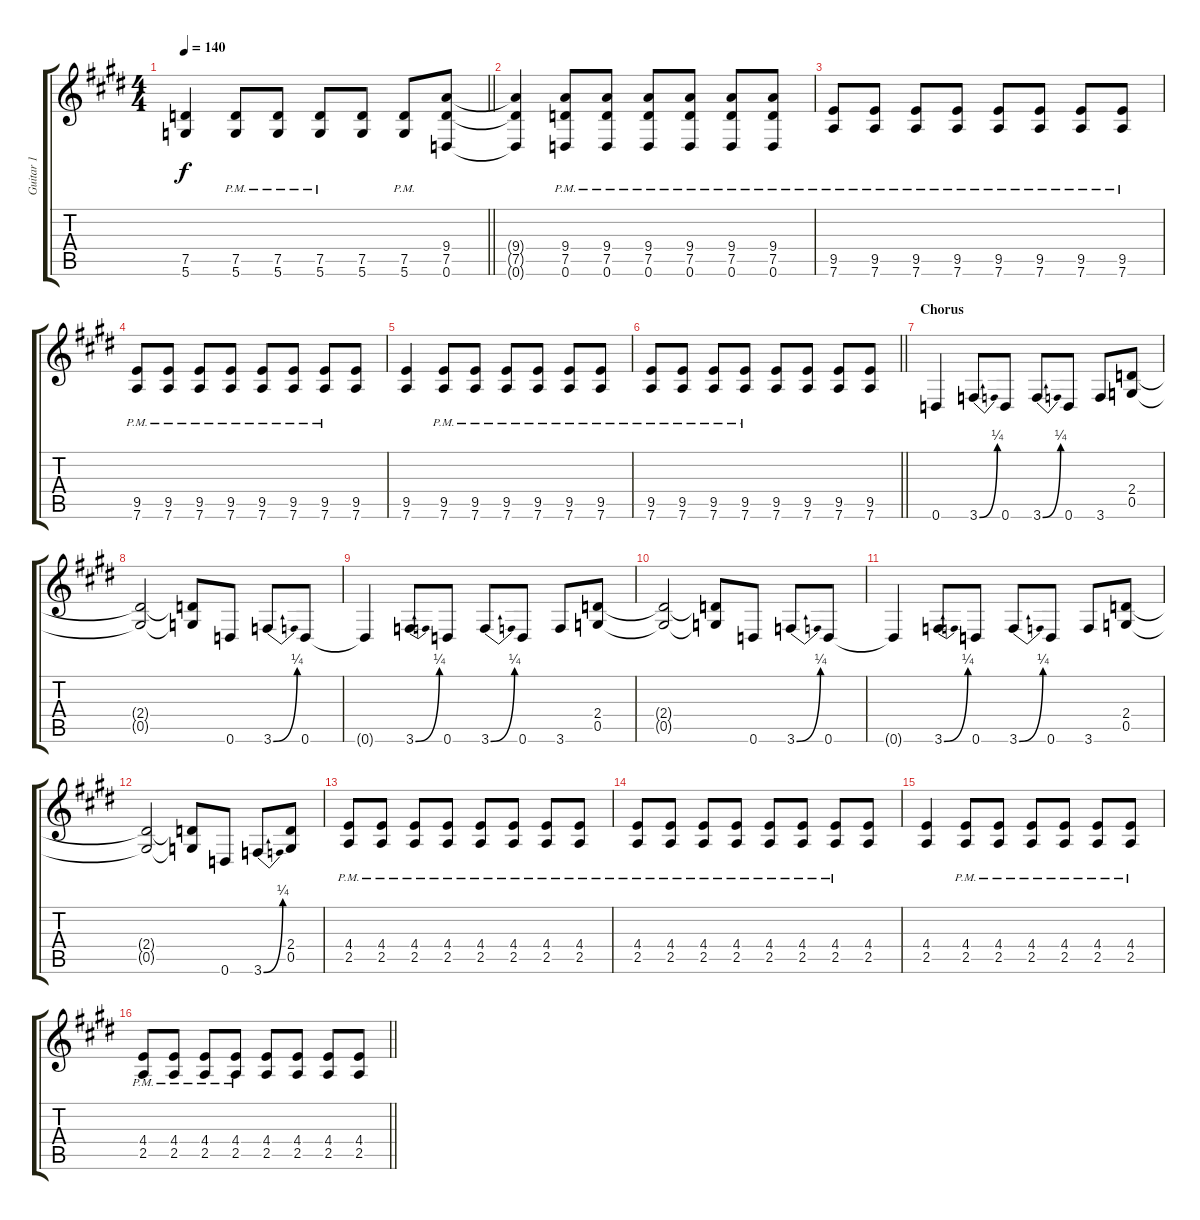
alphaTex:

\track ("Guitar 1" "Guitar 1") {instrument distortionguitar}
\staff {score tabs}
\tuning (D4 A3 F3 C3 G2 D2) {hide}
\ts (4 4)
\tempo 140
\clef g2
\barLineRight lightlight
\ks c#minor
(7.5 5.6).4{dy f} (7.5{pm} 5.6{pm}).8 (7.5{pm} 5.6{pm}).8 (7.5{pm} 5.6{pm}).8 (7.5 5.6).8 (7.5{pm} 5.6{pm}).8 (9.4 7.5 0.6).8 |
(9.4{t} 7.5{t} 0.6{t}).4 (9.4{pm} 7.5{pm} 0.6{pm}).8 (9.4{pm} 7.5{pm} 0.6{pm}).8 (9.4{pm} 7.5{pm} 0.6{pm}).8 (9.4{pm} 7.5{pm} 0.6{pm}).8 (9.4{pm} 7.5{pm} 0.6{pm}).8 (9.4{pm} 7.5{pm} 0.6{pm}).8 |
(9.5{pm} 7.6{pm}).8 (9.5{pm} 7.6{pm}).8 (9.5{pm} 7.6{pm}).8 (9.5{pm} 7.6{pm}).8 (9.5{pm} 7.6{pm}).8 (9.5{pm} 7.6{pm}).8 (9.5{pm} 7.6{pm}).8 (9.5{pm} 7.6{pm}).8 |
(9.5{pm} 7.6{pm}).8 (9.5{pm} 7.6{pm}).8 (9.5{pm} 7.6{pm}).8 (9.5{pm} 7.6{pm}).8 (9.5{pm} 7.6{pm}).8 (9.5{pm} 7.6{pm}).8 (9.5{pm} 7.6{pm}).8 (9.5 7.6).8 |
(9.5 7.6).4 (9.5{pm} 7.6{pm}).8 (9.5{pm} 7.6{pm}).8 (9.5{pm} 7.6{pm}).8 (9.5{pm} 7.6{pm}).8 (9.5{pm} 7.6{pm}).8 (9.5{pm} 7.6{pm}).8 |
\barLineRight lightlight
(9.5{pm} 7.6{pm}).8 (9.5{pm} 7.6{pm}).8 (9.5{pm} 7.6{pm}).8 (9.5{pm} 7.6{pm}).8 (9.5 7.6).8 (9.5 7.6).8 (9.5 7.6).8 (9.5 7.6).8 |
\section ("" "Chorus")
0.6.4 3.6{be (bend 0 0 60 1)}.8 0.6.8 3.6{be (bend 0 0 60 1)}.8 0.6.8 3.6.8 (2.4 0.5).8 |
\ks e
(2.4{t} 0.5{t}).2 (2.4{t} 0.5{t}).8 0.6.8 3.6{be (bend 0 0 60 1)}.8 0.6.8 |
\ks c#minor
0.6{t}.4 3.6{be (bend 0 0 60 1)}.8 0.6.8 3.6{be (bend 0 0 60 1)}.8 0.6.8 3.6.8 (2.4 0.5).8 |
\ks e
(2.4{t} 0.5{t}).2 (2.4{t} 0.5{t}).8 0.6.8 3.6{be (bend 0 0 60 1)}.8 0.6.8 |
\ks c#minor
0.6{t}.4 3.6{be (bend 0 0 60 1)}.8 0.6.8 3.6{be (bend 0 0 60 1)}.8 0.6.8 3.6.8 (2.4 0.5).8 |
\ks e
(2.4{t} 0.5{t}).2 (2.4{t} 0.5{t}).8 0.6.8 3.6{be (bend 0 0 60 1)}.8 (2.4 0.5).8 |
\ks c#minor
(4.4{pm} 2.5{pm}).8 (4.4{pm} 2.5{pm}).8 (4.4{pm} 2.5{pm}).8 (4.4{pm} 2.5{pm}).8 (4.4{pm} 2.5{pm}).8 (4.4{pm} 2.5{pm}).8 (4.4{pm} 2.5{pm}).8 (4.4{pm} 2.5{pm}).8 |
(4.4{pm} 2.5{pm}).8 (4.4{pm} 2.5{pm}).8 (4.4{pm} 2.5{pm}).8 (4.4{pm} 2.5{pm}).8 (4.4{pm} 2.5{pm}).8 (4.4{pm} 2.5{pm}).8 (4.4{pm} 2.5{pm}).8 (4.4 2.5).8 |
(4.4 2.5).4 (4.4{pm} 2.5{pm}).8 (4.4{pm} 2.5{pm}).8 (4.4{pm} 2.5{pm}).8 (4.4{pm} 2.5{pm}).8 (4.4{pm} 2.5{pm}).8 (4.4{pm} 2.5{pm}).8 |
\barLineRight lightlight
(4.4{pm} 2.5{pm}).8 (4.4{pm} 2.5{pm}).8 (4.4{pm} 2.5{pm}).8 (4.4{pm} 2.5{pm}).8 (4.4 2.5).8 (4.4 2.5).8 (4.4 2.5).8 (4.4 2.5).8
